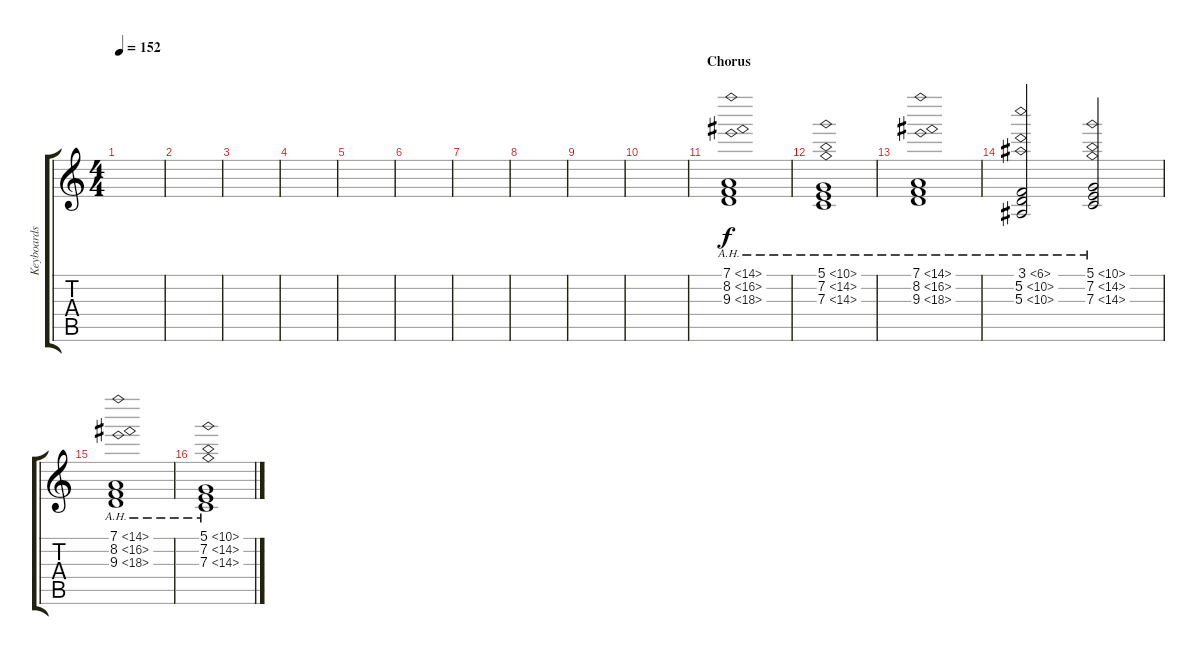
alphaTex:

\track ("Keyboards" "Keyboards") {instrument pad2warm}
\staff {score tabs}
\tuning (D4 A3 F3 C3 G2 D2) {hide}
\ts (4 4)
\tempo 152
\clef g2
\ks c
|
|
|
|
|
|
|
|
|
|
\section ("" "Chorus")
(7.1{ah 7} 8.2{ah 8} 9.3{ah 9}).1{dy f} |
(5.1{ah 5} 7.2{ah 7} 7.3{ah 7}).1 |
(7.1{ah 7} 8.2{ah 8} 9.3{ah 9}).1 |
(3.1{ah 3} 5.2{ah 5} 5.3{ah 5}).2 (5.1{ah 5} 7.2{ah 7} 7.3{ah 7}).2 |
(7.1{ah 7} 8.2{ah 8} 9.3{ah 9}).1 |
(5.1{ah 5} 7.2{ah 7} 7.3{ah 7}).1
